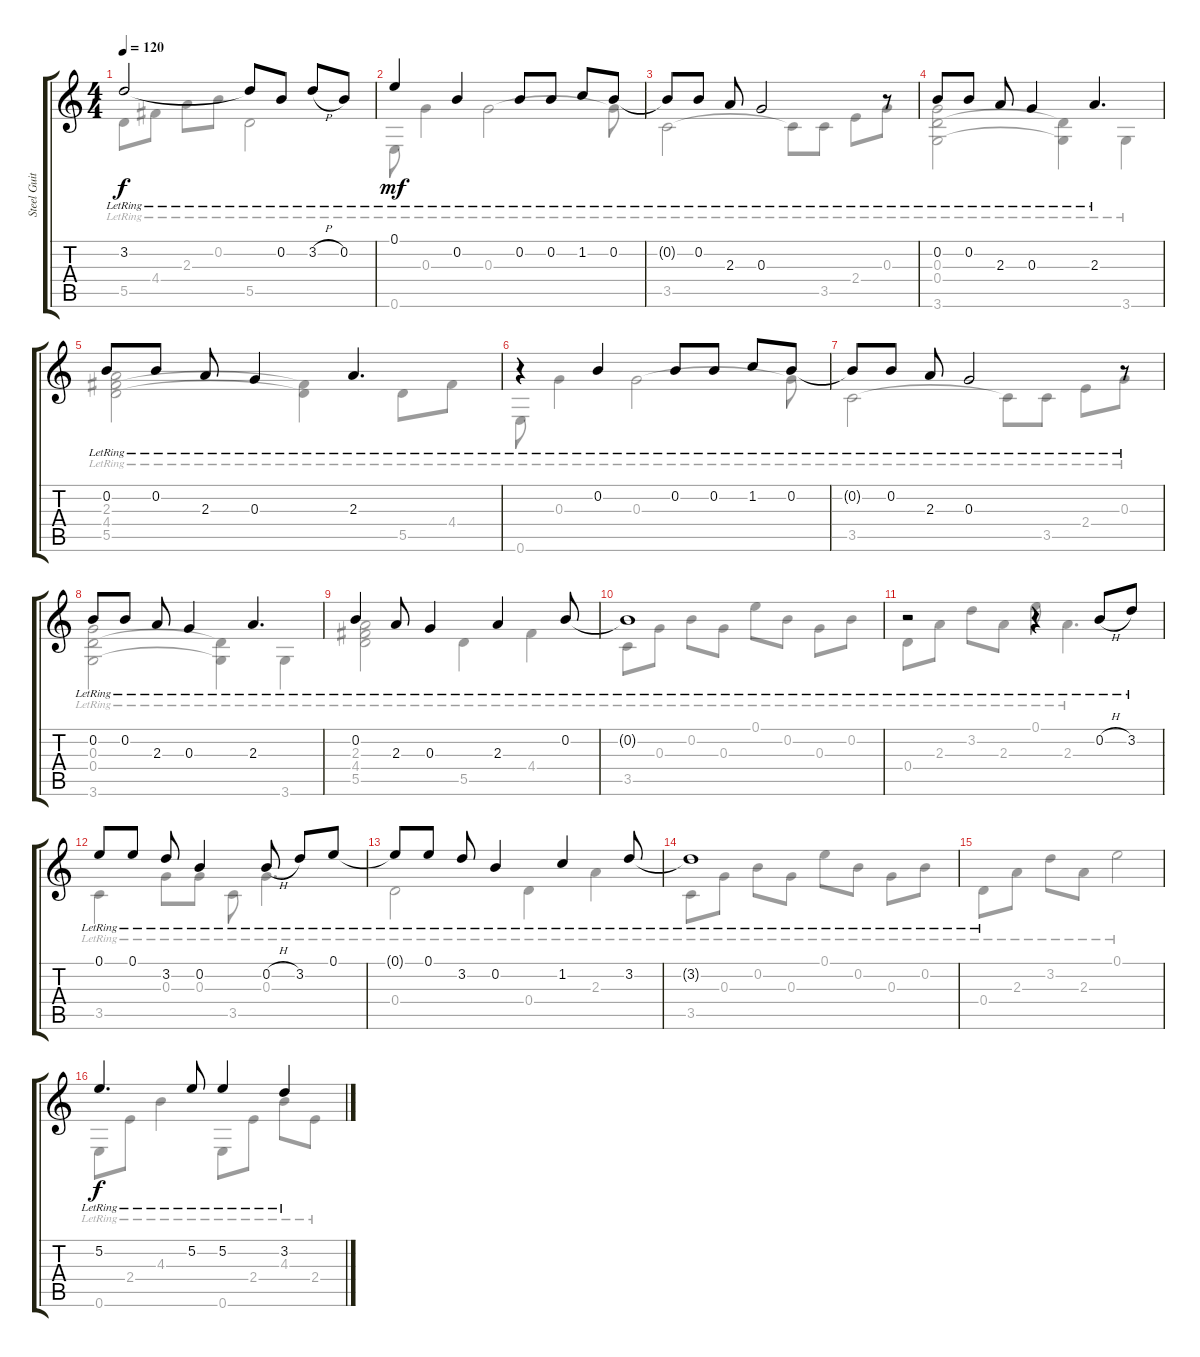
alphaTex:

\track ("Steel Guitar" "Steel Guit") {instrument acousticguitarsteel}
\staff {score tabs}
\tuning (E4 B3 G3 D3 A2 E2) {hide}
\voice
\ts (4 4)
\tempo 120
\clef g2
\ks c
3.2{lr t}.2{dy f} 3.2{lr t}.8 0.2{lr}.8 3.2{h lr}.8 0.2{lr}.8 |
0.1{lr}.4{dy mf} 0.2{lr}.4 0.2{lr}.8 0.2{lr}.8 1.2{lr}.8 0.2{lr}.8 |
0.2{lr t}.8 0.2{lr}.8 2.3{lr}.8 0.3{lr}.2 r.8 |
0.2{lr}.8 0.2{lr}.8 2.3{lr}.8 0.3{lr}.4 2.3{lr}.4{d} |
0.2{lr}.8 0.2{lr}.8 2.3{lr}.8 0.3{lr}.4 2.3{lr}.4{d} |
r.4 0.2{lr}.4 0.2{lr}.8 0.2{lr}.8 1.2{lr}.8 0.2{lr}.8 |
0.2{lr t}.8 0.2{lr}.8 2.3{lr}.8 0.3{lr}.2 r.8 |
0.2{lr}.8 0.2{lr}.8 2.3{lr}.8 0.3{lr}.4 2.3{lr}.4{d} |
0.2{lr}.4 2.3{lr}.8 0.3{lr}.4 2.3{lr}.4 0.2{lr}.8 |
0.2{lr t}.1 |
r.2 r.4 0.2{h lr}.8 3.2{lr}.8 |
0.1{lr}.8 0.1{lr}.8 3.2{lr}.8 0.2{lr}.4 0.2{h lr}.8 3.2{lr}.8 0.1{lr}.8 |
0.1{lr t}.8 0.1{lr}.8 3.2{lr}.8 0.2{lr}.4 1.2{lr}.4 3.2{lr}.8 |
3.2{lr t}.1 |
|
5.2{lr}.4{d dy f} 5.2{lr}.8 5.2{lr}.4 3.2{lr}.4
\voice
\clef g2
\ottava regular
\simile none
\ks c
5.5{lr}.8{dy f} 4.4{lr}.8 2.3{lr}.8 0.2{lr}.8 5.5{lr}.2 |
0.6{lr}.8{dy mf} 0.3{lr}.4 0.3{lr}.2 0.3{lr t}.8 |
3.5{lr}.2 3.5{lr t}.8 3.5{lr}.8 2.4{lr}.8 0.3{lr}.8 |
(0.3{lr} 0.4{lr} 3.6{lr}).2 (0.4{lr t} 3.6{lr t}).4 3.6{lr}.4 |
(2.3{lr} 4.4{lr} 5.5{lr}).2 (4.4{lr t} 5.5{lr t}).4 5.5{lr}.8 4.4{lr}.8 |
0.6{lr}.8 0.3{lr}.4 0.3{lr}.2 0.3{lr t}.8 |
3.5{lr}.2 3.5{lr t}.8 3.5{lr}.8 2.4{lr}.8 0.3{lr}.8 |
(0.3{lr} 0.4{lr} 3.6{lr}).2 (0.4{lr t} 3.6{lr t}).4 3.6{lr}.4 |
(2.3{lr} 4.4{lr} 5.5{lr}).2 5.5{lr}.4 4.4{lr}.4 |
3.5{lr}.8 0.3{lr}.8 0.2{lr}.8 0.3{lr}.8 0.1{lr}.8 0.2{lr}.8 0.3{lr}.8 0.2{lr}.8 |
0.4{lr}.8 2.3{lr}.8 3.2{lr}.8 2.3{lr}.8 0.1{lr}.8 2.3{lr}.4{d} |
3.5{lr}.4 0.3{lr}.8 0.3{lr}.8 3.5{lr}.8 0.3{lr}.4{d} |
0.4{lr}.2 0.4{lr}.4 2.3{lr}.4 |
3.5{lr}.8 0.3{lr}.8 0.2{lr}.8 0.3{lr}.8 0.1{lr}.8 0.2{lr}.8 0.3{lr}.8 0.2{lr}.8 |
0.4{lr}.8 2.3{lr}.8 3.2{lr}.8 2.3{lr}.8 0.1{lr}.2 |
0.6{lr}.8{dy f} 2.4{lr}.8 4.3{lr}.4 0.6{lr}.8 2.4{lr}.8 4.3{lr}.8 2.4{lr}.8
